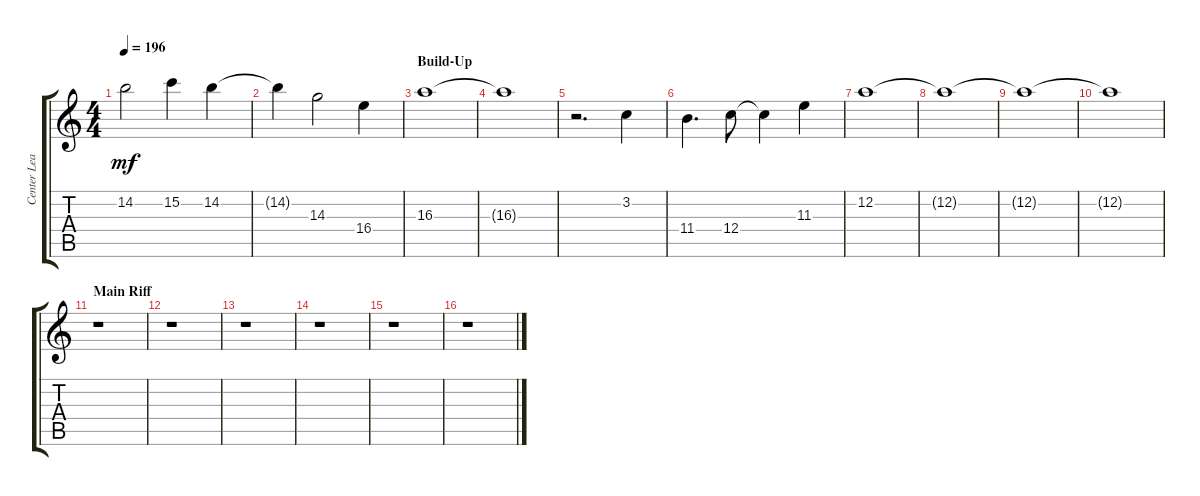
\track ("Center Lead 2" "Center Lea") {instrument overdrivenguitar}
\staff {score tabs}
\tuning (D4 A3 F3 C3 G2 C2) {hide}
\ts (4 4)
\tempo 196
\clef g2
\ks aminor
14.2.2{dy mf} 15.2.4 14.2.4 |
14.2{t}.4 14.3.2 16.4.4 |
\section ("" "Build-Up")
16.3.1 |
16.3{t}.1 |
r.2{d} 3.2.4 |
11.4.4{d} 12.4.8 12.4{t}.4 11.3.4 |
12.2.1 |
12.2{t}.1 |
12.2{t}.1 |
12.2{t}.1 |
\section ("" "Main Riff")
r.1 |
r.1 |
r.1 |
r.1 |
r.1 |
r.1
